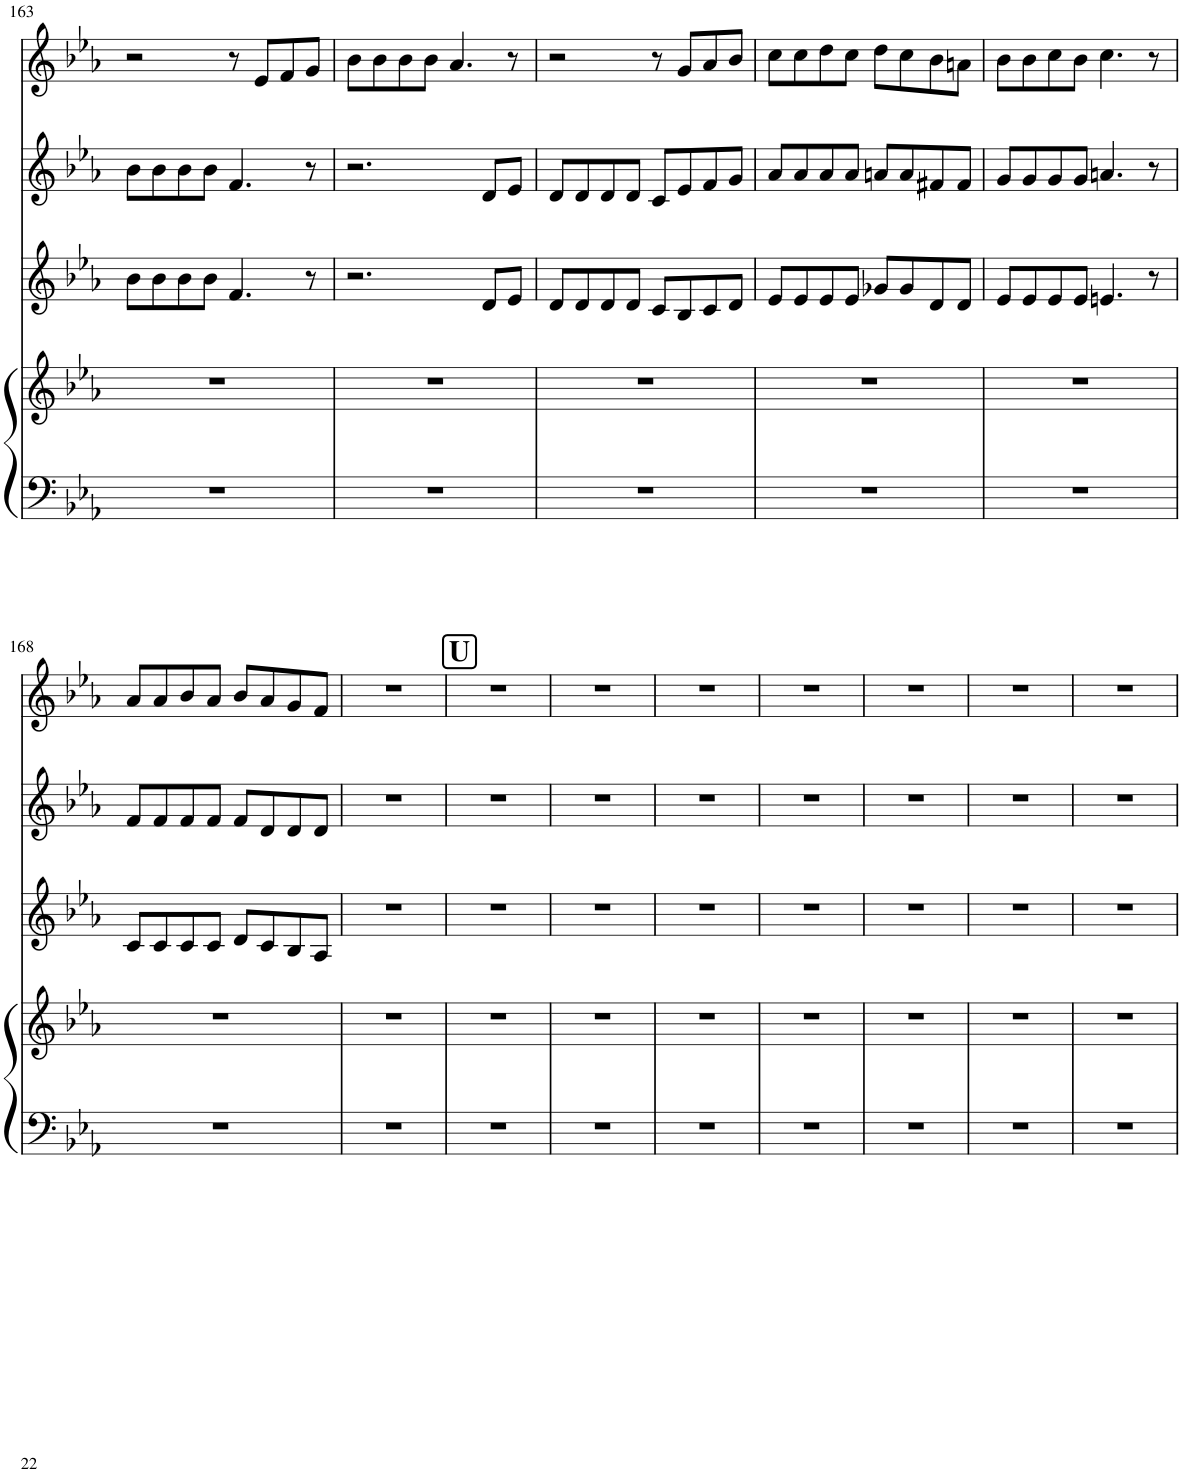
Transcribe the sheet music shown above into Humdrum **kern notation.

**kern	**kern	**kern	**kern	**kern
*part4	*part4	*part3	*part2	*part1
*staff5	*staff4	*staff3	*staff2	*staff1
*I"Piano	*	*I"Piano	*I"Piano	*I"Piano
*I'Pno	*	*I'Pno	*I'Pno	*I'Pno
!!LO:PB:g=z
*clefF4	*clefG2	*clefG2	*clefG2	*clefG2
*k[b-e-a-]	*k[b-e-a-]	*k[b-e-a-]	*k[b-e-a-]	*k[b-e-a-]
*M4/4	*M4/4	*M4/4	*M4/4	*M4/4
*met(c)	*met(c)	*met(c)	*met(c)	*met(c)
=163	=163	=163	=163	=163
1r	1r	8b-\L	8b-\L	2r
.	.	8b-\	8b-\	.
.	.	8b-\	8b-\	.
.	.	8b-\J	8b-\J	.
.	.	4.f/	4.f/	8r
.	.	.	.	8e-/L
.	.	.	.	8f/
.	.	8r	8r	8g/J
=164	=164	=164	=164	=164
1r	1r	2.r	2.r	8b-\L
.	.	.	.	8b-\
.	.	.	.	8b-\
.	.	.	.	8b-\J
.	.	.	.	4.a-/
.	.	8d/L	8d/L	.
.	.	8e-/J	8e-/J	8r
=165	=165	=165	=165	=165
1r	1r	8d/L	8d/L	2r
.	.	8d/	8d/	.
.	.	8d/	8d/	.
.	.	8d/J	8d/J	.
.	.	8c/L	8c/L	8r
.	.	8B-/	8e-/	8g/L
.	.	8c/	8f/	8a-/
.	.	8d/J	8g/J	8b-/J
=166	=166	=166	=166	=166
1r	1r	8e-/L	8a-/L	8cc\L
.	.	8e-/	8a-/	8cc\
.	.	8e-/	8a-/	8dd\
.	.	8e-/J	8a-/J	8cc\J
.	.	8g-X/L	8an/L	8dd\L
.	.	8g-/	8a/	8cc\
.	.	8d/	8f#X/	8b-\
.	.	8d/J	8f#/J	8an\J
=167	=167	=167	=167	=167
1r	1r	8e-/L	8g/L	8b-\L
.	.	8e-/	8g/	8b-\
.	.	8e-/	8g/	8cc\
.	.	8e-/J	8g/J	8b-\J
.	.	4.en/	4.an/	4.cc\
.	.	8r	8r	8r
!!LO:LB:g=z
=168	=168	=168	=168	=168
1r	1r	8c/L	8f/L	8a-/L
.	.	8c/	8f/	8a-/
.	.	8c/	8f/	8b-/
.	.	8c/J	8f/J	8a-/J
.	.	8d/L	8f/L	8b-/L
.	.	8c/	8d/	8a-/
.	.	8B-/	8d/	8g/
.	.	8A-/J	8d/J	8f/J
=169	=169	=169	=169	=169
1r	1r	1r	1r	1r
=170	=170	=170	=170	=170
!	!	!	!	!LO:TX:a:B:t=U
1r	1r	1r	1r	1r
=171	=171	=171	=171	=171
1r	1r	1r	1r	1r
=172	=172	=172	=172	=172
1r	1r	1r	1r	1r
=173	=173	=173	=173	=173
1r	1r	1r	1r	1r
=174	=174	=174	=174	=174
1r	1r	1r	1r	1r
=175	=175	=175	=175	=175
1r	1r	1r	1r	1r
=176	=176	=176	=176	=176
1r	1r	1r	1r	1r
=	=	=	=	=
*-	*-	*-	*-	*-
